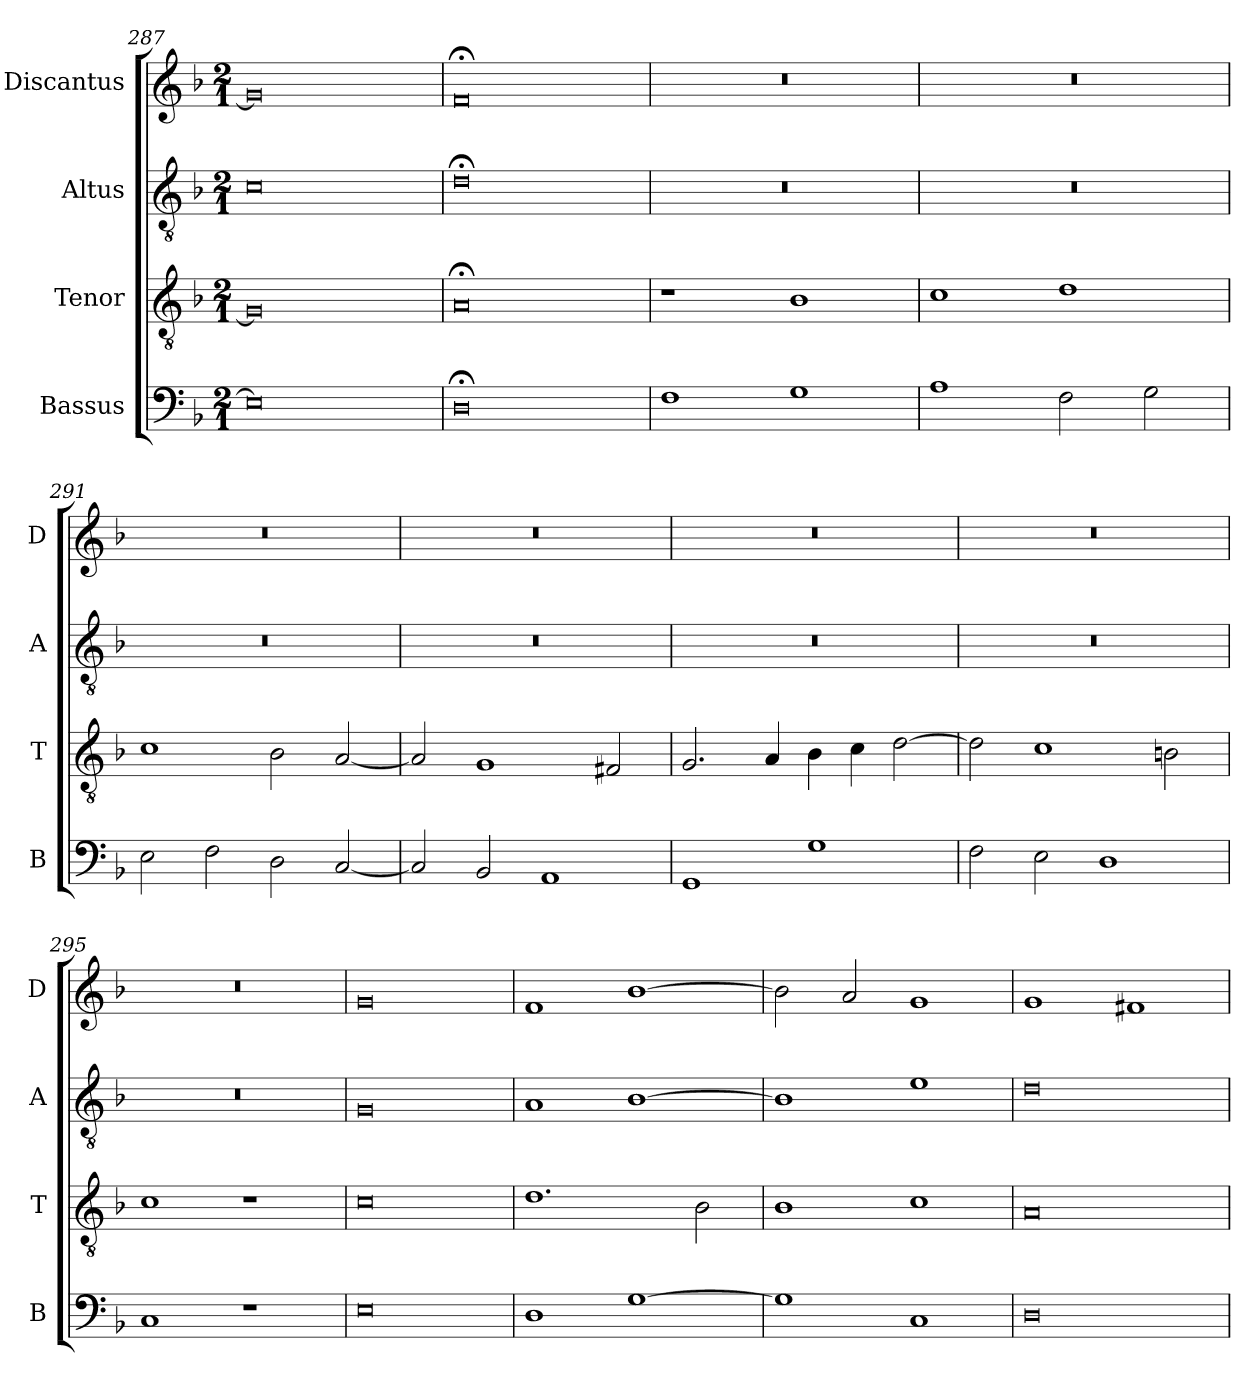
**kern	**kern	**kern	**kern
*part4	*part3	*part2	*part1
*staff4	*staff3	*staff2	*staff1
*I"Bassus	*I"Tenor	*I"Altus	*I"Discantus
*I'B	*I'T	*I'A	*I'D
*clefF4	*clefGv2	*clefGv2	*clefG2
*k[b-]	*k[b-]	*k[b-]	*k[b-]
*M2/1	*M2/1	*M2/1	*M2/1
=287	=287	=287	=287
0E-]	0G]	0c	0g]
=288	=288	=288	=288
0D;<	0A;<	0d;<	0f;<
=289	=289	=289	=289
1F	1r	0r	0r
1G	1B-	.	.
=290	=290	=290	=290
1A	1c	0r	0r
2F\	1d	.	.
2G\	.	.	.
=291	=291	=291	=291
2E\	1c	0r	0r
2F\	.	.	.
2D\	2B-\	.	.
[2C/	[2A/	.	.
=292	=292	=292	=292
2C/]	2A/]	0r	0r
2BB-/	1G	.	.
1AA	.	.	.
.	2F#X/	.	.
=293	=293	=293	=293
1GG	2.G/	0r	0r
.	4A/	.	.
1G	4B-\	.	.
.	4c\	.	.
.	[2d\	.	.
=294	=294	=294	=294
2F\	2d\]	0r	0r
2E\	1c	.	.
1D	.	.	.
.	2Bn\	.	.
=295	=295	=295	=295
1C	1c	0r	0r
1r	1r	.	.
=296	=296	=296	=296
0E	0c	0G	0g
=297	=297	=297	=297
1D	1.d	1A	1f
[1G	.	[1B-	[1b-
.	2B-\	.	.
=298	=298	=298	=298
1G]	1B-	1B-]	2b-\]
.	.	.	2a/
1C	1c	1e	1g
=299	=299	=299	=299
0D	0A	0d	1g
.	.	.	1f#X
=	=	=	=
*-	*-	*-	*-
